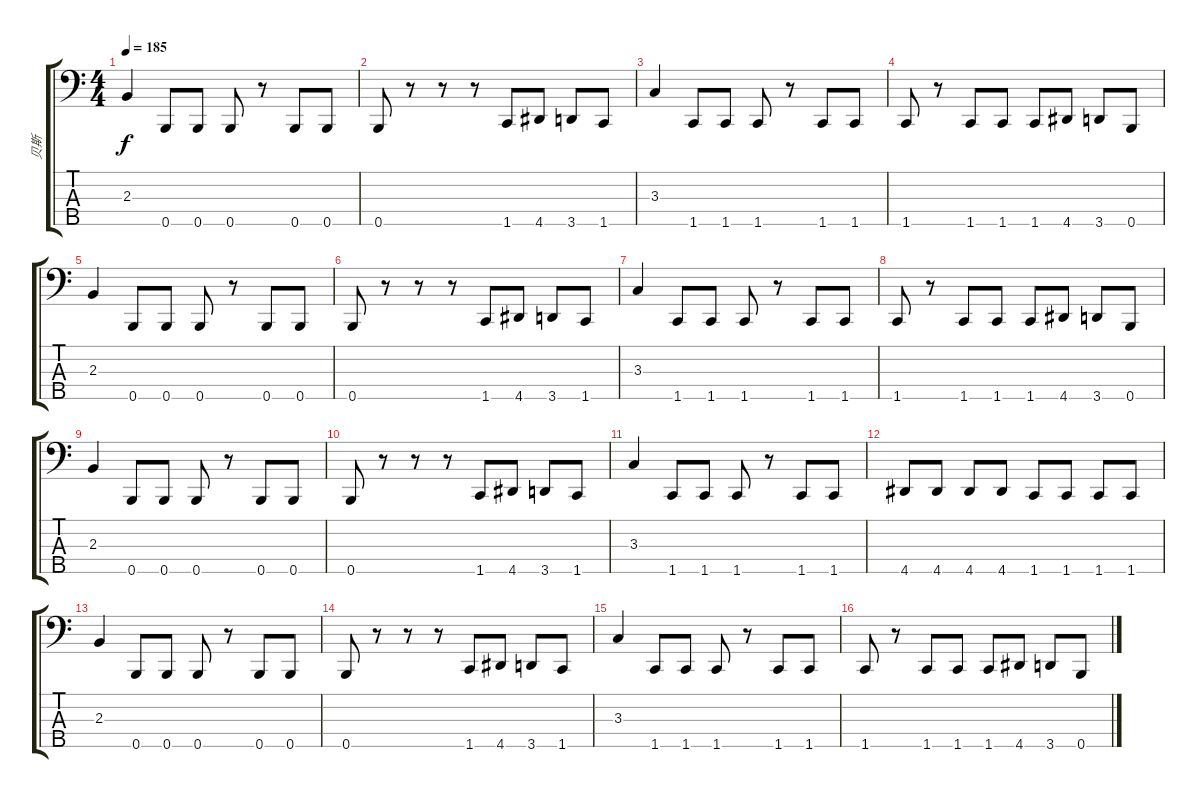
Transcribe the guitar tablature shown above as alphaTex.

\track ("贝斯" "贝斯") {instrument electricbasspick}
\staff {score tabs}
\tuning (G2 D2 A1 E1 B0) {hide}
\ts (4 4)
\tempo 185
\clef f4
\ks c
2.3.4{dy f} 0.5.8 0.5.8 0.5.8 r.8 0.5.8 0.5.8 |
0.5.8 r.8 r.8 r.8 1.5.8 4.5.8 3.5.8 1.5.8 |
3.3.4 1.5.8 1.5.8 1.5.8 r.8 1.5.8 1.5.8 |
1.5.8 r.8 1.5.8 1.5.8 1.5.8 4.5.8 3.5.8 0.5.8 |
2.3.4 0.5.8 0.5.8 0.5.8 r.8 0.5.8 0.5.8 |
0.5.8 r.8 r.8 r.8 1.5.8 4.5.8 3.5.8 1.5.8 |
3.3.4 1.5.8 1.5.8 1.5.8 r.8 1.5.8 1.5.8 |
1.5.8 r.8 1.5.8 1.5.8 1.5.8 4.5.8 3.5.8 0.5.8 |
2.3.4 0.5.8 0.5.8 0.5.8 r.8 0.5.8 0.5.8 |
0.5.8 r.8 r.8 r.8 1.5.8 4.5.8 3.5.8 1.5.8 |
3.3.4 1.5.8 1.5.8 1.5.8 r.8 1.5.8 1.5.8 |
4.5.8 4.5.8 4.5.8 4.5.8 1.5.8 1.5.8 1.5.8 1.5.8 |
2.3.4 0.5.8 0.5.8 0.5.8 r.8 0.5.8 0.5.8 |
0.5.8 r.8 r.8 r.8 1.5.8 4.5.8 3.5.8 1.5.8 |
3.3.4 1.5.8 1.5.8 1.5.8 r.8 1.5.8 1.5.8 |
1.5.8 r.8 1.5.8 1.5.8 1.5.8 4.5.8 3.5.8 0.5.8
